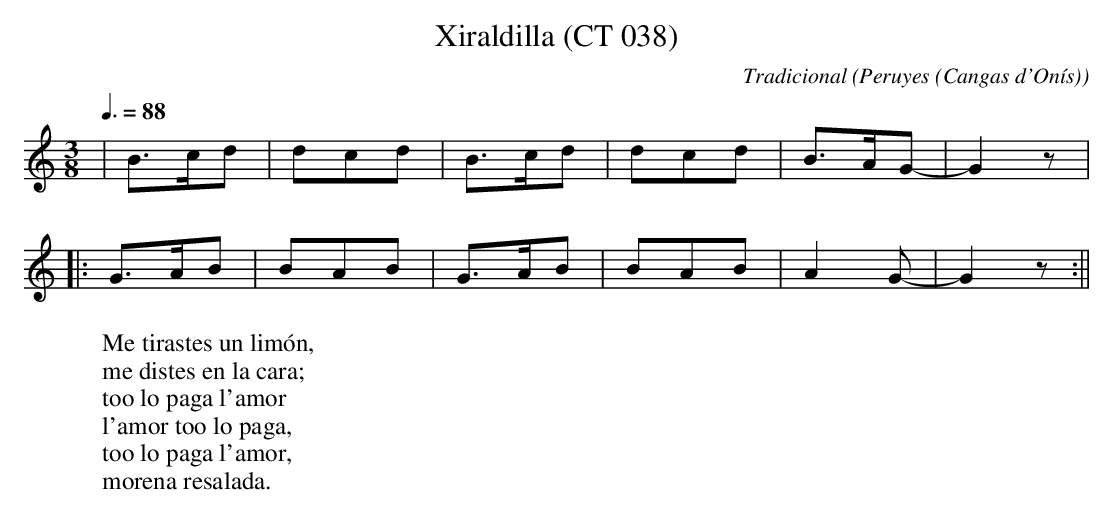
X:1
T:Xiraldilla (CT 038)
C:Tradicional
O:Peruyes (Cangas d'Onís)
M:3/8
L:1/8
Q:3/8=88
K:C
|B3/2c/2d|dcd|B3/2c/2d|dcd|B3/2A/2G-|G2z|
|:G3/2A/2B|BAB|G3/2A/2B|BAB|A2G-|G2z:||
W:Me tirastes un limón,
W:me distes en la cara;
W:too lo paga l'amor
W:l'amor too lo paga,
W:too lo paga l'amor,
W:morena resalada.
W:
